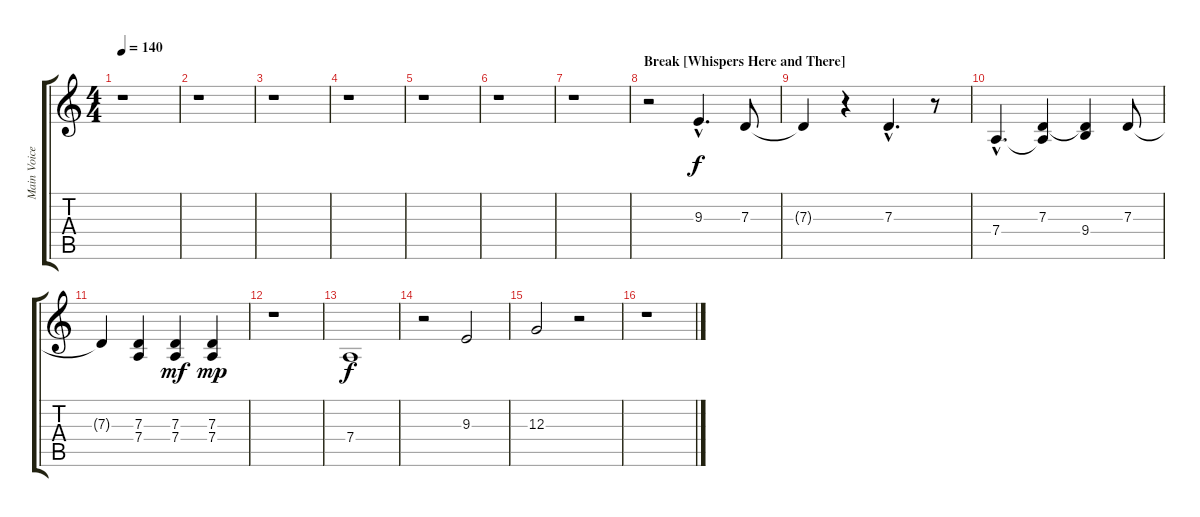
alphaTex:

\track ("Main Voices" "Main Voice") {instrument lead6voice}
\staff {score tabs}
\tuning (E4 B3 G3 D3 A2 E2) {hide}
\ts (4 4)
\tempo 140
\clef g2
\ks c
r.1{dy f} |
r.1 |
r.1 |
r.1 |
r.1 |
r.1 |
r.1 |
\section ("" "Break [Whispers Here and There]")
r.2{volume 8 instrument reversecymbal} 9.3{hac}.4{d balance 0} 7.3.8{balance 16} |
7.3{t}.4 r.4 7.3{hac}.4{d balance 5} r.8 |
7.4{hac}.4{d balance 16} (7.3 7.4{t}).4{balance 0} (7.3{t} 9.4).4{balance 16} 7.3.8{balance 0} |
7.3{t}.4 (7.3 7.4).4{balance 8} (7.3 7.4).4{dy mf} (7.3 7.4).4{dy mp} |
r.1 |
7.4.1{dy f} |
r.2 9.3.2 |
12.3.2 r.2 |
r.1
